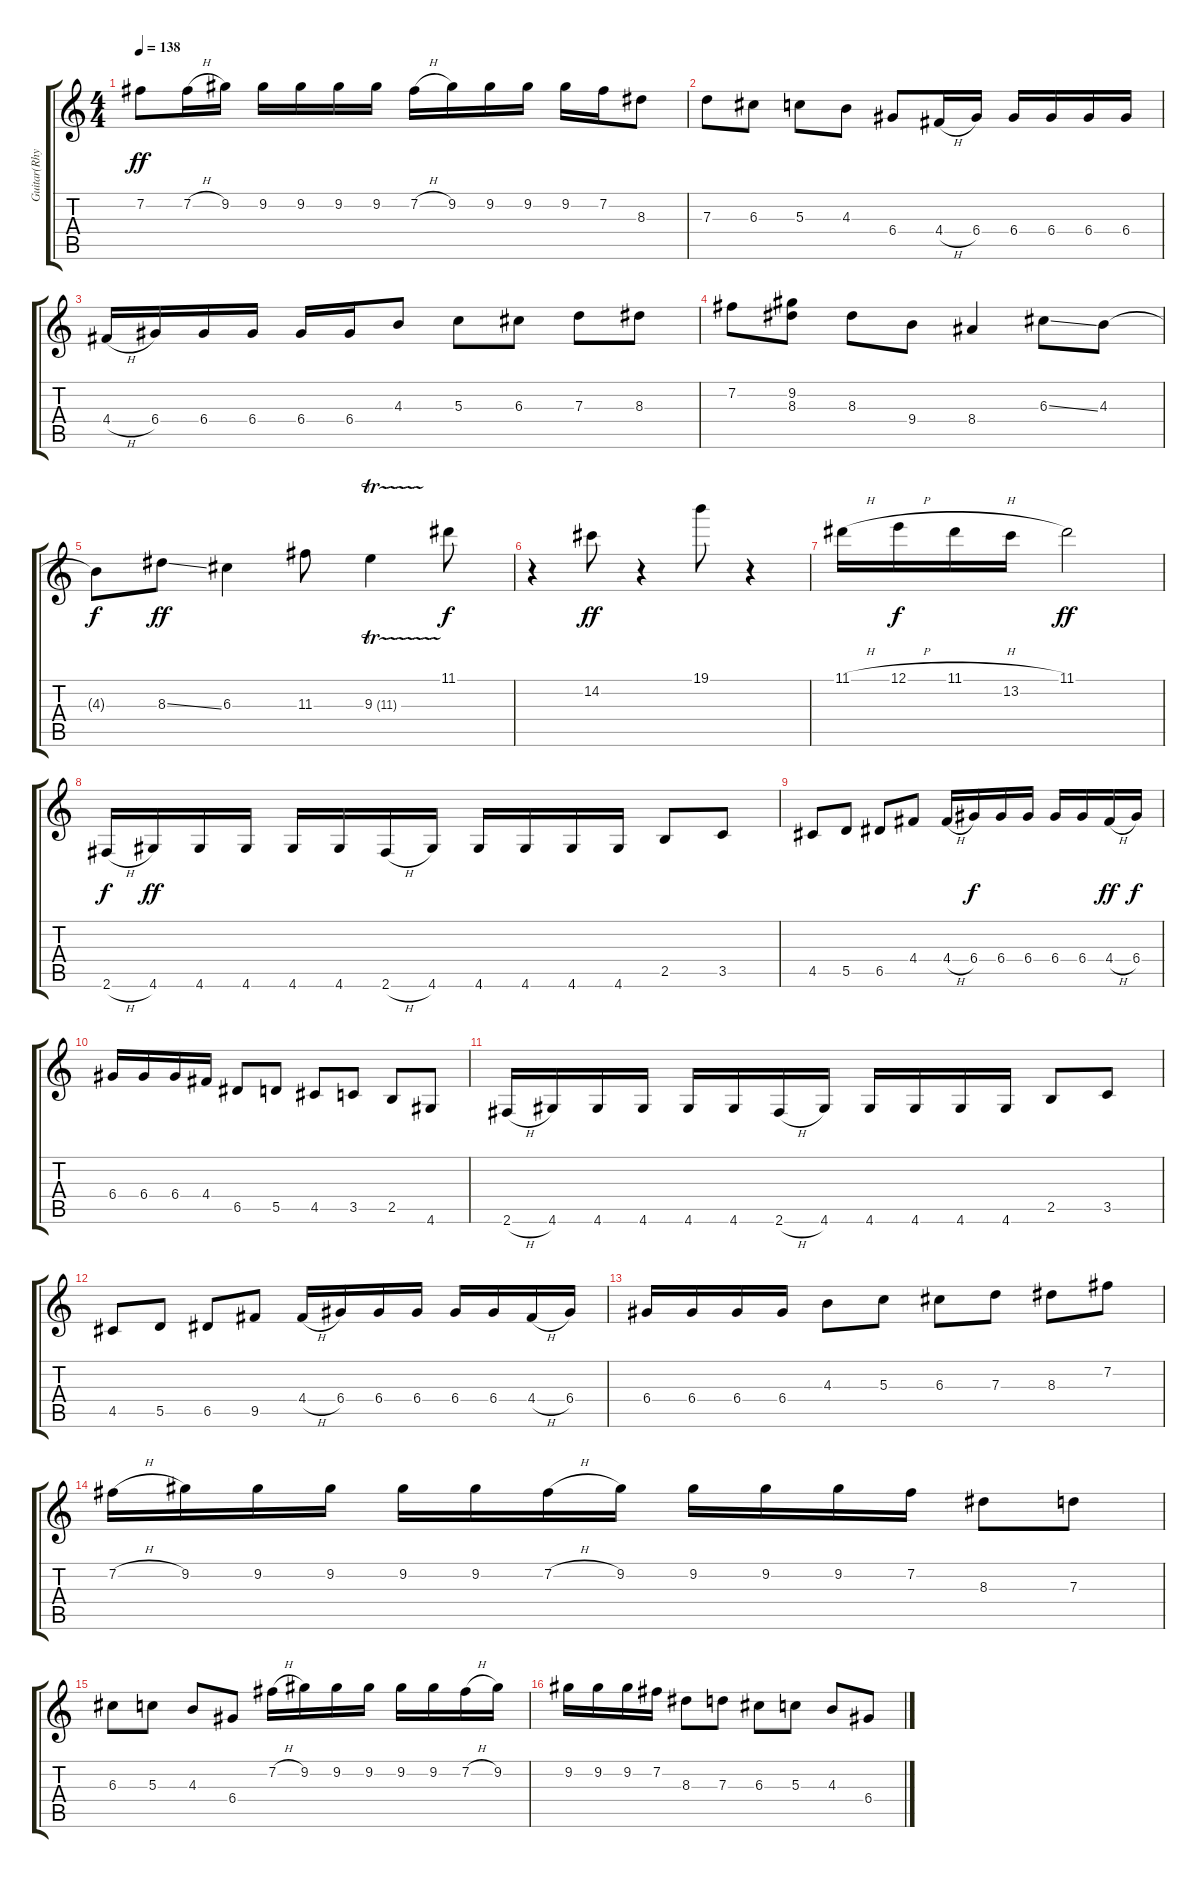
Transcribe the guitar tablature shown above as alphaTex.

\track ("Guitar(Rhythm)" "Guitar(Rhy") {instrument overdrivenguitar}
\staff {score tabs}
\tuning (E4 B3 G3 D3 A2 E2) {hide}
\ts (4 4)
\tempo 138
\clef g2
\ks c
7.2.8{dy ff} 7.2{h}.16 9.2.16 9.2.16 9.2.16 9.2.16 9.2.16 7.2{h}.16 9.2.16 9.2.16 9.2.16 9.2.16 7.2.16 8.3.8 |
7.3.8 6.3.8 5.3.8 4.3.8 6.4.8 4.4{h}.16 6.4.16 6.4.16 6.4.16 6.4.16 6.4.16 |
4.4{h}.16 6.4.16 6.4.16 6.4.16 6.4.16 6.4.16 4.3.8 5.3.8 6.3.8 7.3.8 8.3.8 |
7.2.8 (9.2 8.3).8 8.3.8 9.4.8 8.4.4 6.3{ss}.8 4.3.8 |
4.3{t}.8{dy f} 8.3{ss}.8{dy ff} 6.3.4 11.3.8 9.3{tr (11 32)}.4 11.1.8{dy f} |
r.4 14.2.8{dy ff} r.4 19.1.8 r.4 |
11.1{h}.16 12.1{h}.16{dy f} 11.1{h}.16 13.2.16 11.1.2{dy ff} |
2.6{h}.16{dy f} 4.6.16{dy ff} 4.6.16 4.6.16 4.6.16 4.6.16 2.6{h}.16 4.6.16 4.6.16 4.6.16 4.6.16 4.6.16 2.5.8 3.5.8 |
4.5.8 5.5.8 6.5.8 4.4.8 4.4{h}.16 6.4.16{dy f} 6.4.16 6.4.16 6.4.16 6.4.16 4.4{h}.16{dy ff} 6.4.16{dy f} |
6.4.16 6.4.16 6.4.16 4.4.16 6.5.8 5.5.8 4.5.8 3.5.8 2.5.8 4.6.8 |
2.6{h}.16 4.6.16 4.6.16 4.6.16 4.6.16 4.6.16 2.6{h}.16 4.6.16 4.6.16 4.6.16 4.6.16 4.6.16 2.5.8 3.5.8 |
4.5.8 5.5.8 6.5.8 9.5.8 4.4{h}.16 6.4.16 6.4.16 6.4.16 6.4.16 6.4.16 4.4{h}.16 6.4.16 |
6.4.16 6.4.16 6.4.16 6.4.16 4.3.8 5.3.8 6.3.8 7.3.8 8.3.8 7.2.8 |
7.2{h}.16 9.2.16 9.2.16 9.2.16 9.2.16 9.2.16 7.2{h}.16 9.2.16 9.2.16 9.2.16 9.2.16 7.2.16 8.3.8 7.3.8 |
6.3.8 5.3.8 4.3.8 6.4.8 7.2{h}.16 9.2.16 9.2.16 9.2.16 9.2.16 9.2.16 7.2{h}.16 9.2.16 |
9.2.16 9.2.16 9.2.16 7.2.16 8.3.8 7.3.8 6.3.8 5.3.8 4.3.8 6.4.8
